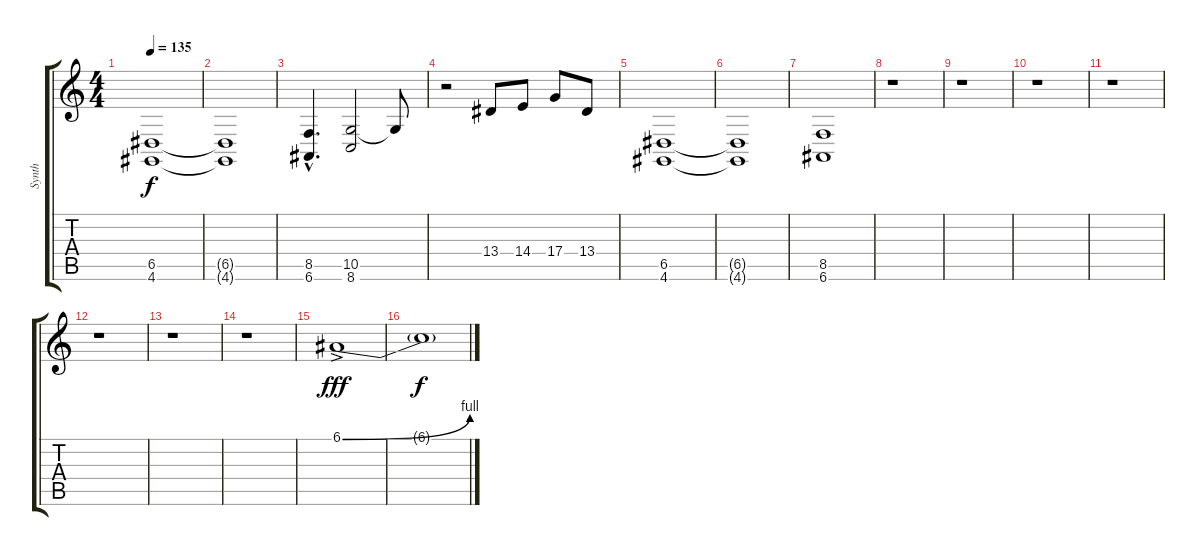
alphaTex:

\track ("Synth" "Synth") {instrument honkytonkpiano}
\staff {score tabs}
\tuning (E4 B3 G3 D3 A2 E2) {hide}
\ts (4 4)
\tempo 135
\clef g2
\ks c
(6.5 4.6).1{dy f} |
(6.5{t} 4.6{t}).1 |
(8.5{hac} 6.6{hac}).4{d} (10.5 8.6).2 10.5{t}.8 |
r.2 13.4.8 14.4.8 17.4.8 13.4.8 |
(6.5 4.6).1 |
(6.5{t} 4.6{t}).1 |
(8.5 6.6).1 |
r.1 |
r.1 |
r.1 |
r.1 |
r.1 |
r.1 |
r.1 |
6.1{be (bend 0 0 60 4) ac}.1{dy fff} |
6.1{t}.1{dy f}
